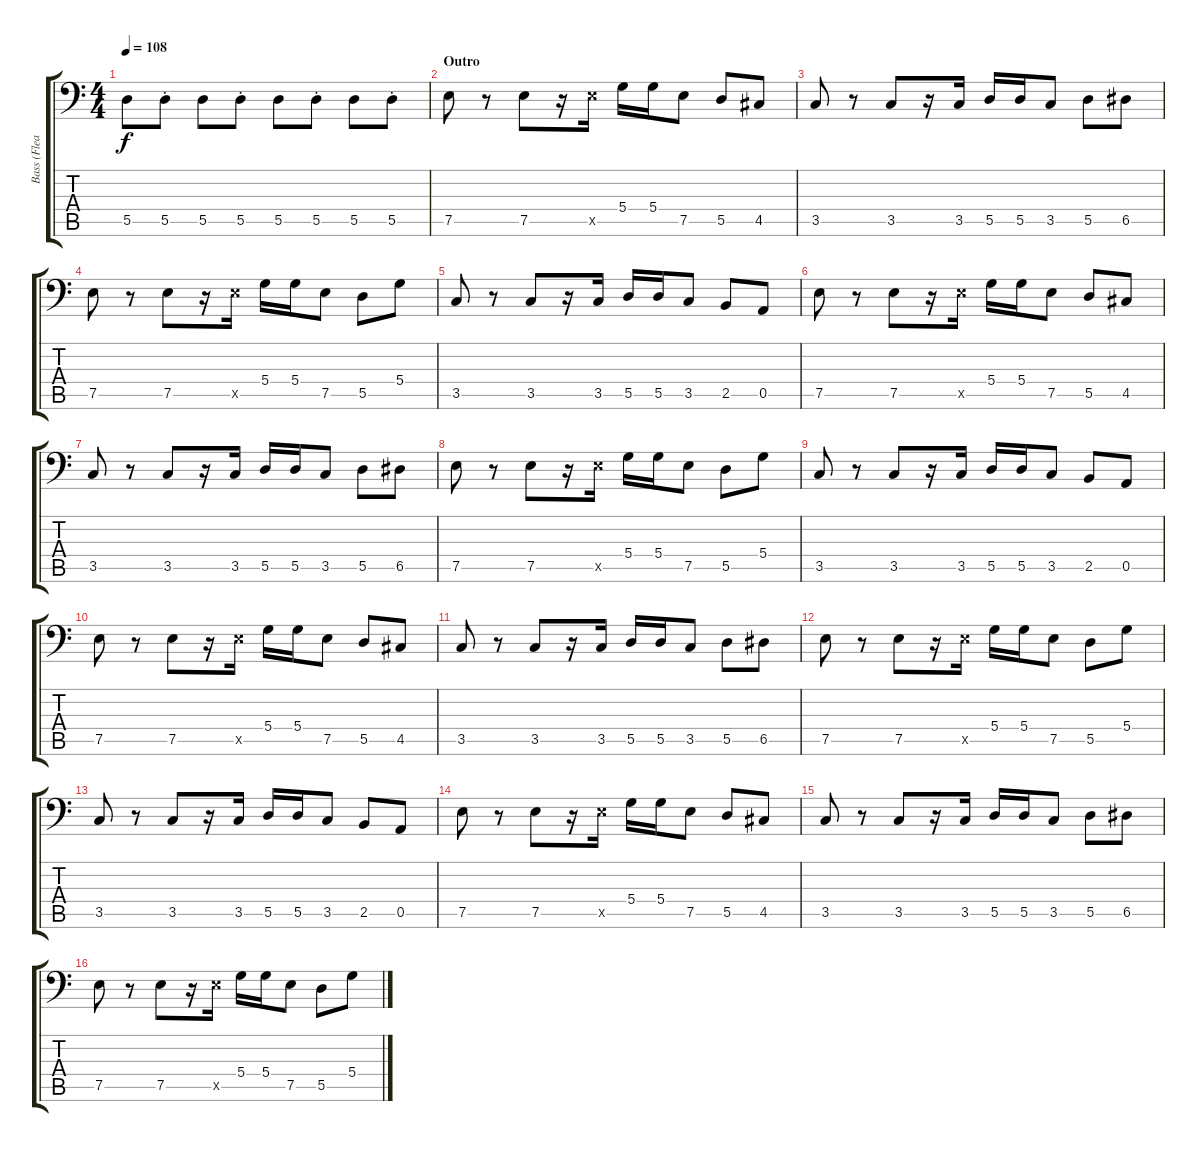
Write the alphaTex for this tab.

\track ("Bass (Flea)" "Bass (Flea") {instrument electricbassfinger}
\staff {score tabs}
\tuning (E3 B2 G2 D2 A1 E1) {hide}
\ts (4 4)
\tempo 108
\clef f4
\ks c
5.5.8{dy f} 5.5{st}.8 5.5.8 5.5{st}.8 5.5.8 5.5{st}.8 5.5.8 5.5{st}.8 |
\section ("" "Outro")
7.5.8 r.8 7.5.8 r.16 7.5{x}.16 5.4.16 5.4.16 7.5.8 5.5.8 4.5.8 |
3.5.8 r.8 3.5.8 r.16 3.5.16 5.5.16 5.5.16 3.5.8 5.5.8 6.5.8 |
7.5.8 r.8 7.5.8 r.16 7.5{x}.16 5.4.16 5.4.16 7.5.8 5.5.8 5.4.8 |
3.5.8 r.8 3.5.8 r.16 3.5.16 5.5.16 5.5.16 3.5.8 2.5.8 0.5.8 |
7.5.8 r.8 7.5.8 r.16 7.5{x}.16 5.4.16 5.4.16 7.5.8 5.5.8 4.5.8 |
3.5.8 r.8 3.5.8 r.16 3.5.16 5.5.16 5.5.16 3.5.8 5.5.8 6.5.8 |
7.5.8 r.8 7.5.8 r.16 7.5{x}.16 5.4.16 5.4.16 7.5.8 5.5.8 5.4.8 |
3.5.8 r.8 3.5.8 r.16 3.5.16 5.5.16 5.5.16 3.5.8 2.5.8 0.5.8 |
7.5.8 r.8 7.5.8 r.16 7.5{x}.16 5.4.16 5.4.16 7.5.8 5.5.8 4.5.8 |
3.5.8 r.8 3.5.8 r.16 3.5.16 5.5.16 5.5.16 3.5.8 5.5.8 6.5.8 |
7.5.8 r.8 7.5.8 r.16 7.5{x}.16 5.4.16 5.4.16 7.5.8 5.5.8 5.4.8 |
3.5.8 r.8 3.5.8 r.16 3.5.16 5.5.16 5.5.16 3.5.8 2.5.8 0.5.8 |
7.5.8 r.8 7.5.8 r.16 7.5{x}.16 5.4.16 5.4.16 7.5.8 5.5.8 4.5.8 |
3.5.8 r.8 3.5.8 r.16 3.5.16 5.5.16 5.5.16 3.5.8 5.5.8 6.5.8 |
7.5.8 r.8 7.5.8 r.16 7.5{x}.16 5.4.16 5.4.16 7.5.8 5.5.8 5.4.8
